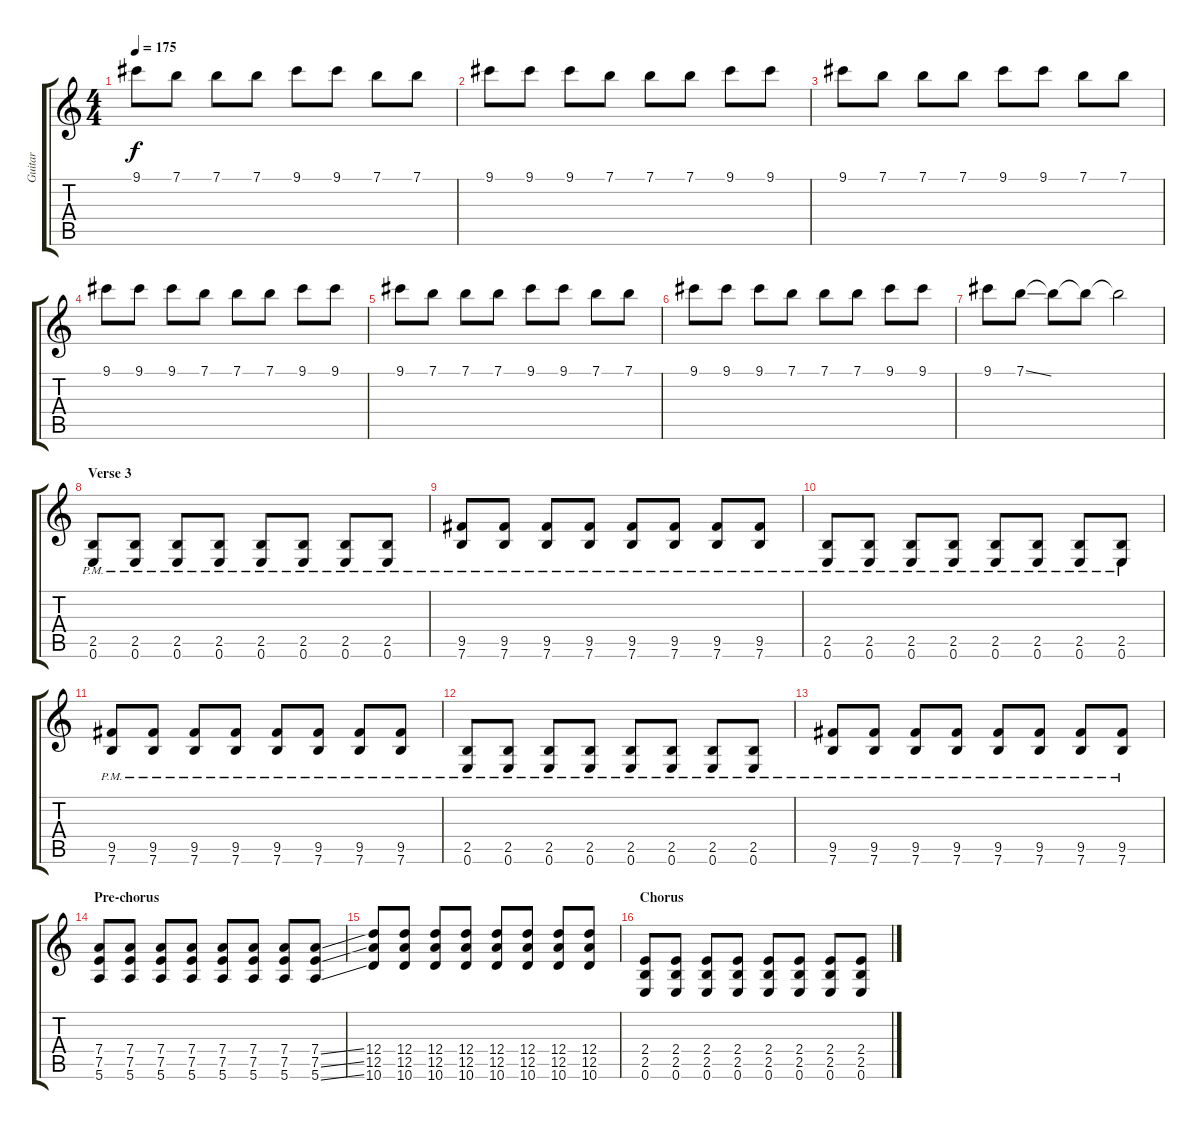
\track ("Guitar" "Guitar") {instrument overdrivenguitar}
\staff {score tabs}
\tuning (E4 B3 G3 D3 A2 E2) {hide}
\ts (4 4)
\tempo 175
\clef g2
\ks c
9.1.8{dy f} 7.1.8 7.1.8 7.1.8 9.1.8 9.1.8 7.1.8 7.1.8 |
9.1.8 9.1.8 9.1.8 7.1.8 7.1.8 7.1.8 9.1.8 9.1.8 |
9.1.8 7.1.8 7.1.8 7.1.8 9.1.8 9.1.8 7.1.8 7.1.8 |
9.1.8 9.1.8 9.1.8 7.1.8 7.1.8 7.1.8 9.1.8 9.1.8 |
9.1.8 7.1.8 7.1.8 7.1.8 9.1.8 9.1.8 7.1.8 7.1.8 |
9.1.8 9.1.8 9.1.8 7.1.8 7.1.8 7.1.8 9.1.8 9.1.8 |
9.1.8 7.1{ss}.8 7.1{t}.8 7.1{t}.8 7.1{t}.2 |
\section ("" "Verse 3")
(2.5{pm} 0.6{pm}).8 (2.5{pm} 0.6{pm}).8 (2.5{pm} 0.6{pm}).8 (2.5{pm} 0.6{pm}).8 (2.5{pm} 0.6{pm}).8 (2.5{pm} 0.6{pm}).8 (2.5{pm} 0.6{pm}).8 (2.5{pm} 0.6{pm}).8 |
(9.5{pm} 7.6{pm}).8 (9.5{pm} 7.6{pm}).8 (9.5{pm} 7.6{pm}).8 (9.5{pm} 7.6{pm}).8 (9.5{pm} 7.6{pm}).8 (9.5{pm} 7.6{pm}).8 (9.5{pm} 7.6{pm}).8 (9.5{pm} 7.6{pm}).8 |
(2.5{pm} 0.6{pm}).8 (2.5{pm} 0.6{pm}).8 (2.5{pm} 0.6{pm}).8 (2.5{pm} 0.6{pm}).8 (2.5{pm} 0.6{pm}).8 (2.5{pm} 0.6{pm}).8 (2.5{pm} 0.6{pm}).8 (2.5{pm} 0.6{pm}).8 |
(9.5{pm} 7.6{pm}).8 (9.5{pm} 7.6{pm}).8 (9.5{pm} 7.6{pm}).8 (9.5{pm} 7.6{pm}).8 (9.5{pm} 7.6{pm}).8 (9.5{pm} 7.6{pm}).8 (9.5{pm} 7.6{pm}).8 (9.5{pm} 7.6{pm}).8 |
(2.5{pm} 0.6{pm}).8 (2.5{pm} 0.6{pm}).8 (2.5{pm} 0.6{pm}).8 (2.5{pm} 0.6{pm}).8 (2.5{pm} 0.6{pm}).8 (2.5{pm} 0.6{pm}).8 (2.5{pm} 0.6{pm}).8 (2.5{pm} 0.6{pm}).8 |
(9.5{pm} 7.6{pm}).8 (9.5{pm} 7.6{pm}).8 (9.5{pm} 7.6{pm}).8 (9.5{pm} 7.6{pm}).8 (9.5{pm} 7.6{pm}).8 (9.5{pm} 7.6{pm}).8 (9.5{pm} 7.6{pm}).8 (9.5{pm} 7.6{pm}).8 |
\section ("" "Pre-chorus")
(7.4 7.5 5.6).8 (7.4 7.5 5.6).8 (7.4 7.5 5.6).8 (7.4 7.5 5.6).8 (7.4 7.5 5.6).8 (7.4 7.5 5.6).8 (7.4 7.5 5.6).8 (7.4{ss} 7.5{ss} 5.6{ss}).8 |
(12.4 12.5 10.6).8 (12.4 12.5 10.6).8 (12.4 12.5 10.6).8 (12.4 12.5 10.6).8 (12.4 12.5 10.6).8 (12.4 12.5 10.6).8 (12.4 12.5 10.6).8 (12.4 12.5 10.6).8 |
\section ("" "Chorus")
(2.4 2.5 0.6).8 (2.4 2.5 0.6).8 (2.4 2.5 0.6).8 (2.4 2.5 0.6).8 (2.4 2.5 0.6).8 (2.4 2.5 0.6).8 (2.4 2.5 0.6).8 (2.4 2.5 0.6).8
